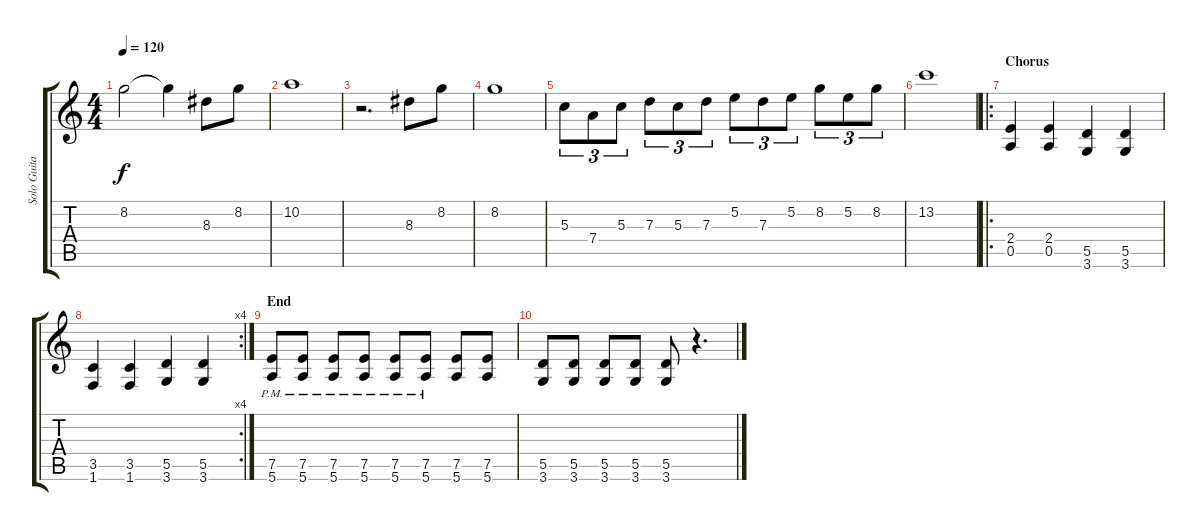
\track ("Solo Guitar" "Solo Guita") {instrument distortionguitar}
\staff {score tabs}
\tuning (E4 B3 G3 D3 A2 E2) {hide}
\ts (4 4)
\tempo 120
\clef g2
\ks c
8.2.2{dy f} 8.2{t}.4 8.3.8 8.2.8 |
10.2.1 |
r.2{d volume 10} 8.3.8{volume 13} 8.2.8 |
8.2.1 |
5.3.8{tu (3 2)} 7.4.8{tu (3 2)} 5.3.8{tu (3 2)} 7.3.8{tu (3 2)} 5.3.8{tu (3 2)} 7.3.8{tu (3 2)} 5.2.8{tu (3 2)} 7.3.8{tu (3 2)} 5.2.8{tu (3 2)} 8.2.8{tu (3 2)} 5.2.8{tu (3 2)} 8.2.8{tu (3 2)} |
13.2.1 |
\ro
\section ("" "Chorus")
(2.4 0.5).4{volume 13} (2.4 0.5).4 (5.5 3.6).4 (5.5 3.6).4 |
\rc 4
(3.5 1.6).4 (3.5 1.6).4 (5.5 3.6).4 (5.5 3.6).4 |
\section ("" "End")
(7.5{pm} 5.6{pm}).8 (7.5{pm} 5.6{pm}).8 (7.5{pm} 5.6).8 (7.5{pm} 5.6).8 (7.5{pm} 5.6).8 (7.5{pm} 5.6).8 (7.5 5.6).8 (7.5 5.6).8 |
(5.5 3.6).8 (5.5 3.6).8 (5.5 3.6).8 (5.5 3.6).8 (5.5 3.6).8 r.4{d}
